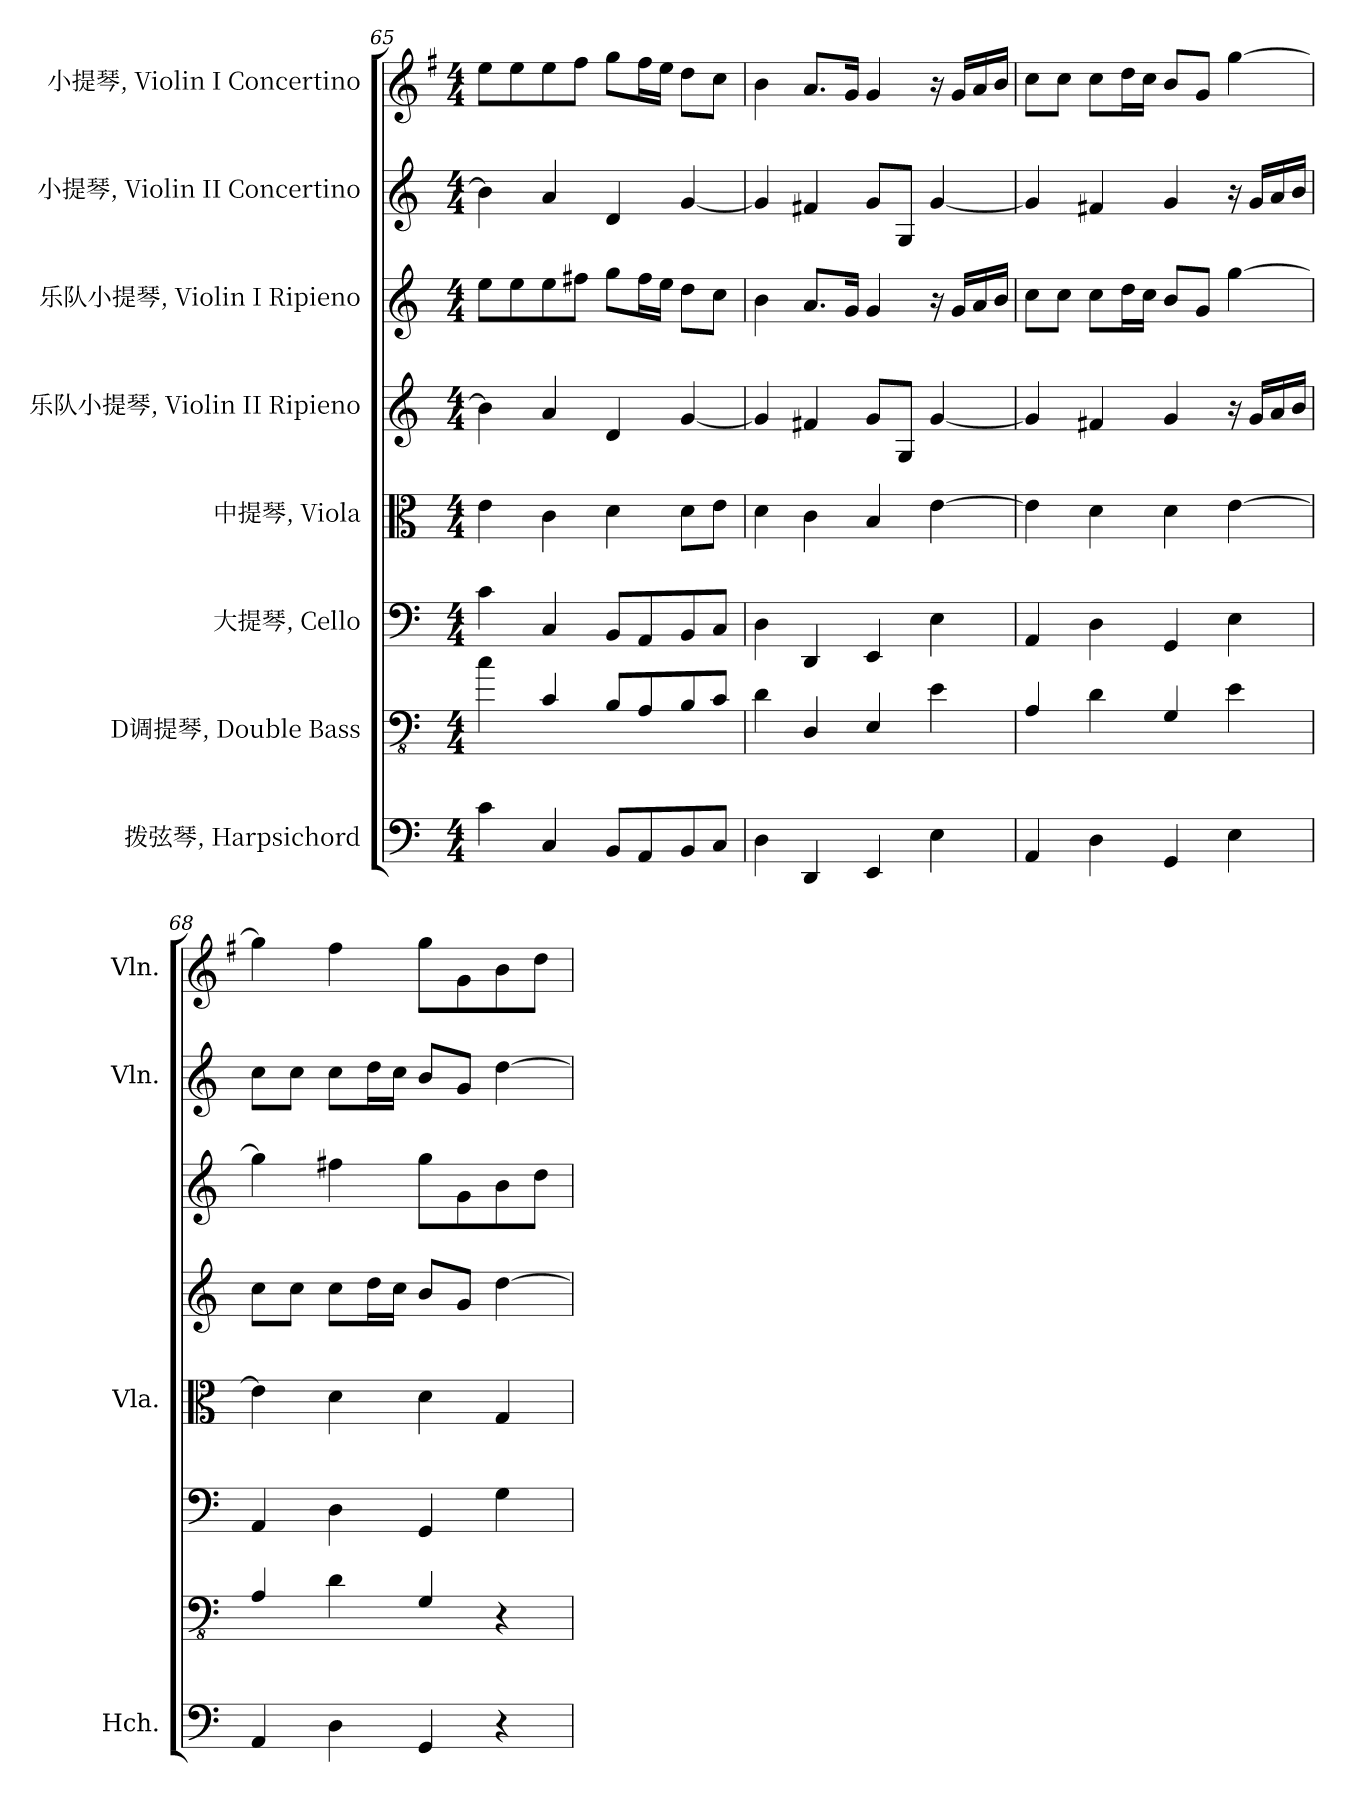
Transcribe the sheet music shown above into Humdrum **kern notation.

**kern	**kern	**kern	**kern	**kern	**kern	**kern	**kern
*part8	*part7	*part6	*part5	*part4	*part3	*part2	*part1
*staff8	*staff7	*staff6	*staff5	*staff4	*staff3	*staff2	*staff1
*I"拨弦琴, Harpsichord	*I"D调提琴, Double Bass	*I"大提琴, Cello	*I"中提琴, Viola	*I"乐队小提琴, Violin II Ripieno	*I"乐队小提琴, Violin I Ripieno	*I"小提琴, Violin II Concertino	*I"小提琴, Violin I Concertino
*I'Hch.	*	*	*I'Vla.	*	*	*I'Vln.	*I'Vln.
*clefF4	*clefFv4	*clefF4	*clefC3	*clefG2	*clefG2	*clefG2	*clefG2
*	*ITrd7c12	*	*	*	*	*	*
*k[]	*k[]	*k[]	*k[]	*k[]	*k[]	*k[]	*k[f#]
*M4/4	*M4/4	*M4/4	*M4/4	*M4/4	*M4/4	*M4/4	*M4/4
=65	=65	=65	=65	=65	=65	=65	=65
4c\	4C\	4c\	4e\	4b\]	8ee\L	4b\]	8ee\L
.	.	.	.	.	8ee\	.	8ee\
4C/	4CC/	4C/	4c\	4a/	8ee\	4a/	8ee\
.	.	.	.	.	8ff#X\J	.	8ff#\J
8BB/L	8BBB/L	8BB/L	4d\	4d/	8gg\L	4d/	8gg\L
8AA/	8AAA/	8AA/	.	.	16ff#\L	.	16ff#\L
.	.	.	.	.	16ee\JJ	.	16ee\JJ
8BB/	8BBB/	8BB/	8d\L	[4g/	8dd\L	[4g/	8dd\L
8C/J	8CC/J	8C/J	8e\J	.	8cc\J	.	8cc\J
=66	=66	=66	=66	=66	=66	=66	=66
4D\	4DD\	4D\	4d\	4g/]	4b\	4g/]	4b\
4DD/	4DDD/	4DD/	4c\	4f#X/	8.a/L	4f#X/	8.a/L
.	.	.	.	.	16g/Jk	.	16g/Jk
4EE/	4EEE/	4EE/	4B/	8g/L	4g/	8g/L	4g/
.	.	.	.	8G/J	.	8G/J	.
4E\	4EE\	4E\	[4e\	[4g/	16r	[4g/	16r
.	.	.	.	.	16g/LL	.	16g/LL
.	.	.	.	.	16a/	.	16a/
.	.	.	.	.	16b/JJ	.	16b/JJ
=67	=67	=67	=67	=67	=67	=67	=67
4AA/	4AAA/	4AA/	4e\]	4g/]	8cc\L	4g/]	8cc\L
.	.	.	.	.	8cc\J	.	8cc\J
4D\	4DD\	4D\	4d\	4f#X/	8cc\L	4f#X/	8cc\L
.	.	.	.	.	16dd\L	.	16dd\L
.	.	.	.	.	16cc\JJ	.	16cc\JJ
4GG/	4GGG/	4GG/	4d\	4g/	8b/L	4g/	8b/L
.	.	.	.	.	8g/J	.	8g/J
4E\	4EE\	4E\	[4e\	16r	[4gg\	16r	[4gg\
.	.	.	.	16g/LL	.	16g/LL	.
.	.	.	.	16a/	.	16a/	.
.	.	.	.	16b/JJ	.	16b/JJ	.
!!LO:PB:g=z
=68	=68	=68	=68	=68	=68	=68	=68
4AA/	4AAA/	4AA/	4e\]	8cc\L	4gg\]	8cc\L	4gg\]
.	.	.	.	8cc\J	.	8cc\J	.
4D\	4DD\	4D\	4d\	8cc\L	4ff#X\	8cc\L	4ff#\
.	.	.	.	16dd\L	.	16dd\L	.
.	.	.	.	16cc\JJ	.	16cc\JJ	.
4GG/	4GGG/	4GG/	4d\	8b/L	8gg\L	8b/L	8gg\L
.	.	.	.	8g/J	8g\	8g/J	8g\
4r	4r	4G\	4G/	[4dd\	8b\	[4dd\	8b\
.	.	.	.	.	8dd\J	.	8dd\J
=	=	=	=	=	=	=	=
*-	*-	*-	*-	*-	*-	*-	*-
